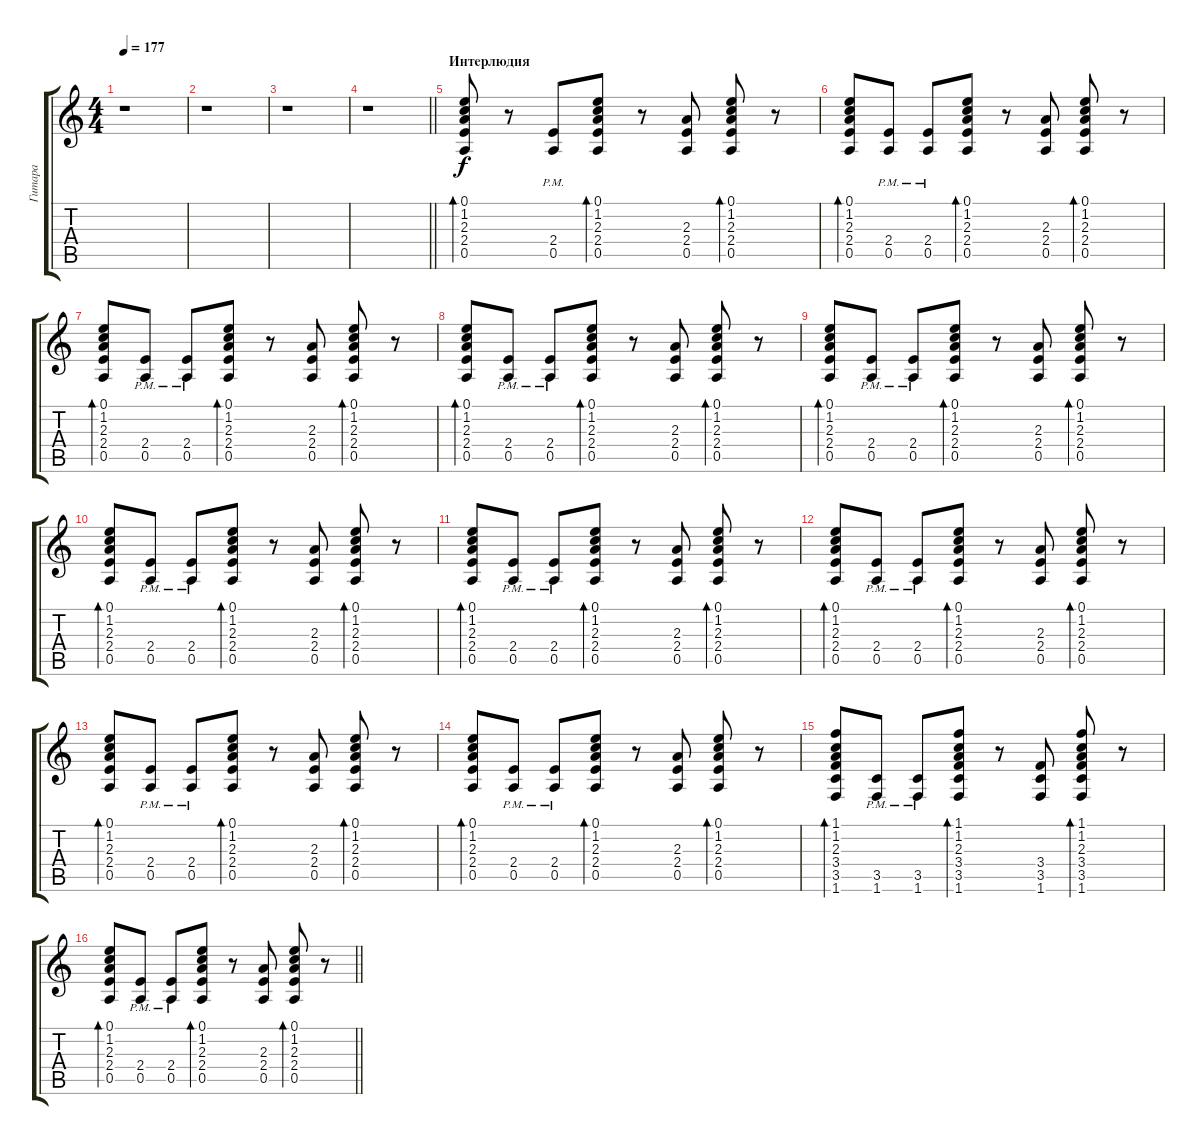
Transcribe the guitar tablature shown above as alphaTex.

\track ("Гитара" "Гитара") {instrument electricguitarclean}
\staff {score tabs}
\tuning (E4 B3 G3 D3 A2 E2) {hide}
\ts (4 4)
\tempo 177
\clef g2
\ks c
r.1{dy f} |
r.1 |
r.1 |
\barLineRight lightlight
r.1 |
\section ("" "Интерлюдия")
(0.1 1.2 2.3 2.4 0.5).8{bd 60} r.8 (2.4{pm} 0.5{pm}).8 (0.1 1.2 2.3 2.4 0.5).8{bd 60} r.8 (2.3 2.4 0.5).8 (0.1 1.2 2.3 2.4 0.5).8{bd 60} r.8 |
(0.1 1.2 2.3 2.4 0.5).8{bd 60} (2.4{pm} 0.5{pm}).8 (2.4{pm} 0.5{pm}).8 (0.1 1.2 2.3 2.4 0.5).8{bd 60} r.8 (2.3 2.4 0.5).8 (0.1 1.2 2.3 2.4 0.5).8{bd 60} r.8 |
(0.1 1.2 2.3 2.4 0.5).8{bd 60} (2.4{pm} 0.5{pm}).8 (2.4{pm} 0.5{pm}).8 (0.1 1.2 2.3 2.4 0.5).8{bd 60} r.8 (2.3 2.4 0.5).8 (0.1 1.2 2.3 2.4 0.5).8{bd 60} r.8 |
(0.1 1.2 2.3 2.4 0.5).8{bd 60} (2.4{pm} 0.5{pm}).8 (2.4{pm} 0.5{pm}).8 (0.1 1.2 2.3 2.4 0.5).8{bd 60} r.8 (2.3 2.4 0.5).8 (0.1 1.2 2.3 2.4 0.5).8{bd 60} r.8 |
(0.1 1.2 2.3 2.4 0.5).8{bd 60} (2.4{pm} 0.5{pm}).8 (2.4{pm} 0.5{pm}).8 (0.1 1.2 2.3 2.4 0.5).8{bd 60} r.8 (2.3 2.4 0.5).8 (0.1 1.2 2.3 2.4 0.5).8{bd 60} r.8 |
(0.1 1.2 2.3 2.4 0.5).8{bd 60} (2.4{pm} 0.5{pm}).8 (2.4{pm} 0.5{pm}).8 (0.1 1.2 2.3 2.4 0.5).8{bd 60} r.8 (2.3 2.4 0.5).8 (0.1 1.2 2.3 2.4 0.5).8{bd 60} r.8 |
(0.1 1.2 2.3 2.4 0.5).8{bd 60} (2.4{pm} 0.5{pm}).8 (2.4{pm} 0.5{pm}).8 (0.1 1.2 2.3 2.4 0.5).8{bd 60} r.8 (2.3 2.4 0.5).8 (0.1 1.2 2.3 2.4 0.5).8{bd 60} r.8 |
(0.1 1.2 2.3 2.4 0.5).8{bd 60} (2.4{pm} 0.5{pm}).8 (2.4{pm} 0.5{pm}).8 (0.1 1.2 2.3 2.4 0.5).8{bd 60} r.8 (2.3 2.4 0.5).8 (0.1 1.2 2.3 2.4 0.5).8{bd 60} r.8 |
(0.1 1.2 2.3 2.4 0.5).8{bd 60} (2.4{pm} 0.5{pm}).8 (2.4{pm} 0.5{pm}).8 (0.1 1.2 2.3 2.4 0.5).8{bd 60} r.8 (2.3 2.4 0.5).8 (0.1 1.2 2.3 2.4 0.5).8{bd 60} r.8 |
(0.1 1.2 2.3 2.4 0.5).8{bd 60} (2.4{pm} 0.5{pm}).8 (2.4{pm} 0.5{pm}).8 (0.1 1.2 2.3 2.4 0.5).8{bd 60} r.8 (2.3 2.4 0.5).8 (0.1 1.2 2.3 2.4 0.5).8{bd 60} r.8 |
(1.1 1.2 2.3 3.4 3.5 1.6).8{bd 60} (3.5{pm} 1.6{pm}).8 (3.5{pm} 1.6).8 (1.1 1.2 2.3 3.4 3.5 1.6).8{bd 60} r.8 (3.4 3.5 1.6).8 (1.1 1.2 2.3 3.4 3.5 1.6).8{bd 60} r.8 |
\barLineRight lightlight
(0.1 1.2 2.3 2.4 0.5).8{bd 60} (2.4{pm} 0.5{pm}).8 (2.4{pm} 0.5{pm}).8 (0.1 1.2 2.3 2.4 0.5).8{bd 60} r.8 (2.3 2.4 0.5).8 (0.1 1.2 2.3 2.4 0.5).8{bd 60} r.8
